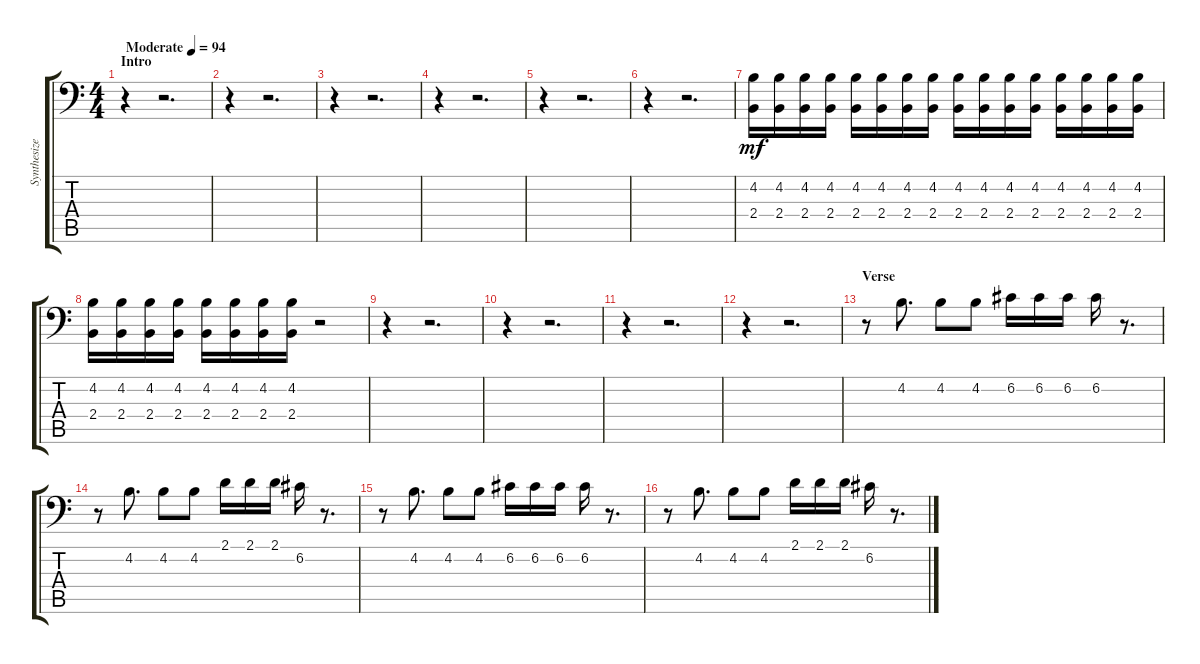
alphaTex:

\track ("Synthesizer Bass" "Synthesize") {instrument synthbass2}
\staff {score tabs}
\tuning (C3 G2 D2 A1 E1 B0) {hide}
\ts (4 4)
\section ("" "Intro")
\tempo (94 "Moderate")
\clef f4
\ks c
r.4{dy mf instrument synthbass2} r.2{d} |
r.4 r.2{d} |
r.4 r.2{d} |
r.4 r.2{d} |
r.4 r.2{d} |
r.4 r.2{d} |
(4.2 2.4).16 (4.2 2.4).16 (4.2 2.4).16 (4.2 2.4).16 (4.2 2.4).16 (4.2 2.4).16 (4.2 2.4).16 (4.2 2.4).16 (4.2 2.4).16 (4.2 2.4).16 (4.2 2.4).16 (4.2 2.4).16 (4.2 2.4).16 (4.2 2.4).16 (4.2 2.4).16 (4.2 2.4).16 |
(4.2 2.4).16 (4.2 2.4).16 (4.2 2.4).16 (4.2 2.4).16 (4.2 2.4).16 (4.2 2.4).16 (4.2 2.4).16 (4.2 2.4).16 r.2 |
r.4 r.2{d} |
r.4 r.2{d} |
r.4 r.2{d} |
r.4 r.2{d} |
\section ("" "Verse")
r.8 4.2.8{d} 4.2.8 4.2.8 6.2.16 6.2.16 6.2.16 6.2.16 r.8{d} |
r.8 4.2.8{d} 4.2.8 4.2.8 2.1.16 2.1.16 2.1.16 6.2.16 r.8{d} |
r.8 4.2.8{d} 4.2.8 4.2.8 6.2.16 6.2.16 6.2.16 6.2.16 r.8{d} |
r.8 4.2.8{d} 4.2.8 4.2.8 2.1.16 2.1.16 2.1.16 6.2.16 r.8{d}
